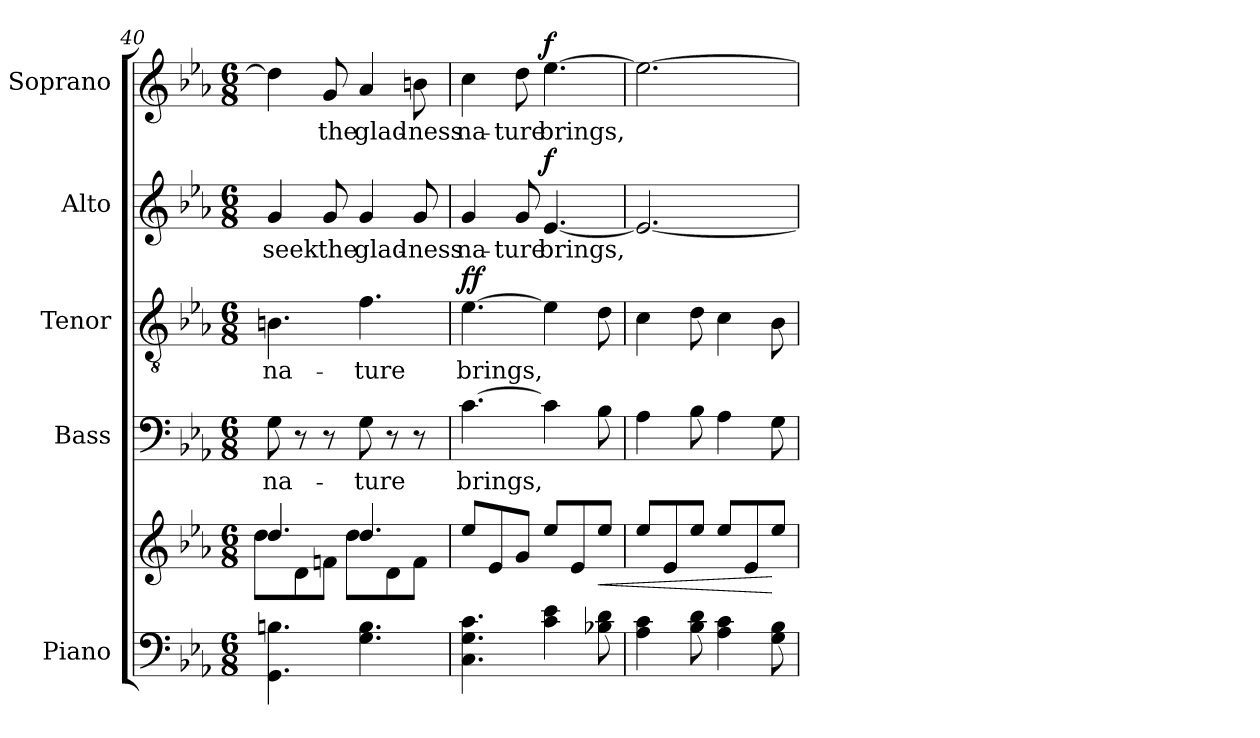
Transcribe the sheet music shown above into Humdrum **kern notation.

**kern	**kern	**dynam	**kern	**text	**kern	**text	**dynam	**kern	**text	**dynam	**kern	**text	**dynam
*part5	*part5	*part5	*part4	*part4	*part3	*part3	*part3	*part2	*part2	*part2	*part1	*part1	*part1
*staff6	*staff5	*staff5/6	*staff4	*staff4	*staff3	*staff3	*staff3	*staff2	*staff2	*staff2	*staff1	*staff1	*staff1
*I"Piano	*	*	*I"Bass	*	*I"Tenor	*	*	*I"Alto	*	*	*I"Soprano	*	*
*I'Pno.	*	*	*I'B.	*	*I'T.	*	*	*I'A.	*	*	*I'S.	*	*
*clefF4	*clefG2	*	*clefF4	*	*clefGv2	*	*	*clefG2	*	*	*clefG2	*	*
*	*	*	*	*	*ITrd7c12	*	*	*	*	*	*	*	*
*k[b-e-a-]	*k[b-e-a-]	*	*k[b-e-a-]	*	*k[b-e-a-]	*	*	*k[b-e-a-]	*	*	*k[b-e-a-]	*	*
*E-:	*E-:	*	*E-:	*	*E-:	*	*	*E-:	*	*	*E-:	*	*
*M6/8	*M6/8	*	*M6/8	*	*M6/8	*	*	*M6/8	*	*	*M6/8	*	*
=40	=40	=40	=40	=40	=40	=40	=40	=40	=40	=40	=40	=40	=40
*	*^	*	*	*	*	*	*	*	*	*	*	*	*
!	!	!	!	!	!LO:LY:b:color=#000000	!	!	!	!	!	!	!	!	!
!	!	!	!	!	!	!	!LO:LY:b:color=#000000	!	!	!	!	!	!	!
!	!	!	!	!	!	!	!	!	!	!LO:LY:b:color=#000000	!	!	!	!
4.GGi\ 4.Bni	4.ddi/	8ddi\L	.	8Gi\	na-	4.BBni\	na-	.	4gi/	seek	.	4ddi\]	.	.
.	.	8di\	.	8r	.	.	.	.	.	.	.	.	.	.
!	!	!	!	!	!	!	!	!	!	!LO:LY:b:color=#000000	!	!	!	!
!	!	!	!	!	!	!	!	!	!	!	!	!	!LO:LY:b:color=#000000	!
.	.	8fni\J	.	8r	.	.	.	.	8gi/	the	.	8gi/	the	.
!	!	!	!	!	!LO:LY:b:color=#000000	!	!	!	!	!	!	!	!	!
!	!	!	!	!	!	!	!LO:LY:b:color=#000000	!	!	!	!	!	!	!
!	!	!	!	!	!	!	!	!	!	!LO:LY:b:color=#000000	!	!	!	!
!	!	!	!	!	!	!	!	!	!	!	!	!	!LO:LY:b:color=#000000	!
4.Gi\ 4.Bi	4.ddi/	8ddi\L	.	8Gi\	-ture	4.Fi\	-ture	.	4gi/	glad-	.	4a-i/	glad-	.
.	.	8di\	.	8r	.	.	.	.	.	.	.	.	.	.
!	!	!	!	!	!	!	!	!	!	!LO:LY:b:color=#000000	!	!	!	!
!	!	!	!	!	!	!	!	!	!	!	!	!	!LO:LY:b:color=#000000	!
.	.	8fi\J	.	8r	.	.	.	.	8gi/	-ness	.	8bni\	-ness	.
*	*v	*v	*	*	*	*	*	*	*	*	*	*	*	*
!!LO:LB:g=z
=41	=41	=41	=41	=41	=41	=41	=41	=41	=41	=41	=41	=41	=41
*	*^	*	*	*	*	*	*	*	*	*	*	*	*
!	!	!	!	!	!LO:LY:b:color=#000000	!	!	!	!	!	!	!	!	!
*	*v	*v	*	*	*	*	*	*	*	*	*	*	*	*
*	*^	*	*	*	*	*	*	*	*	*	*	*	*
!	!	!	!	!	!	!	!LO:LY:b:color=#000000	!	!	!	!	!	!	!
*	*v	*v	*	*	*	*	*	*	*	*	*	*	*	*
*	*^	*	*	*	*	*	*	*	*	*	*	*	*
!	!	!	!	!	!	!	!	!	!	!LO:LY:b:color=#000000	!	!	!	!
*	*v	*v	*	*	*	*	*	*	*	*	*	*	*	*
*	*^	*	*	*	*	*	*	*	*	*	*	*	*
!	!	!	!	!	!	!	!	!	!	!	!	!	!LO:LY:b:color=#000000	!
*	*v	*v	*	*	*	*	*	*	*	*	*	*	*	*
4.Ci\ 4.Gi 4.ci	8ee-i/L	.	[4.ci\	brings,	[4.E-i\	brings,	f f	4gi/	na-	.	4cci\	na-	.
.	8e-i/	.	.	.	.	.	.	.	.	.	.	.	.
!	!	!	!	!	!	!	!	!	!LO:LY:b:color=#000000	!	!	!	!
!	!	!	!	!	!	!	!	!	!	!	!	!LO:LY:b:color=#000000	!
.	8gi/J	.	.	.	.	.	.	8gi/	-ture	.	8ddi\	-ture	.
!	!	!	!	!	!	!	!	!	!LO:LY:b:color=#000000	!	!	!	!
!	!	!	!	!	!	!	!	!	!	!	!	!LO:LY:b:color=#000000	!
4ci\ 4e-i	8ee-i/L	.	4ci\]	.	4E-i\]	.	.	[4.e-i/	brings,	f	[4.ee-i\	brings,	f
.	8e-i/	.	.	.	.	.	.	.	.	.	.	.	.
!	!	!LO:HP:b	!	!	!	!	!	!	!	!	!	!	!
8B-Xi\ 8di	8ee-i/J	<	8B-i\	.	8Di\	.	.	.	.	.	.	.	.
=42	=42	=42	=42	=42	=42	=42	=42	=42	=42	=42	=42	=42	=42
4A-i\ 4ci	8ee-i/L	.	4A-i\	.	4Ci\	.	.	2.e-i/_	.	.	2.ee-i\_	.	.
.	8e-i/	.	.	.	.	.	.	.	.	.	.	.	.
8B-i\ 8di	8ee-i/J	.	8B-i\	.	8Di\	.	.	.	.	.	.	.	.
4A-i\ 4ci	8ee-i/L	.	4A-i\	.	4Ci\	.	.	.	.	.	.	.	.
.	8e-i/	.	.	.	.	.	.	.	.	.	.	.	.
8Gi\ 8B-i	8ee-i/J	[	8Gi\	.	8BB-i\	.	.	.	.	.	.	.	.
=	=	=	=	=	=	=	=	=	=	=	=	=	=
*-	*-	*-	*-	*-	*-	*-	*-	*-	*-	*-	*-	*-	*-
